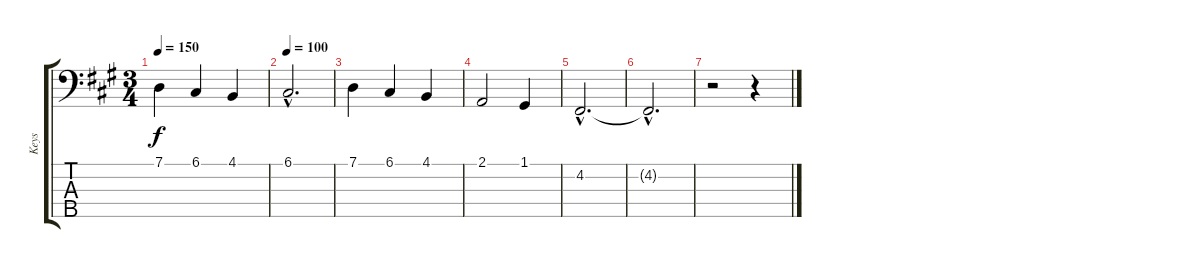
\track ("Keys" "Keys") {instrument stringensemble2}
\staff {score tabs}
\tuning (G2 D2 A1 E1 B0) {hide}
\ts (3 4)
\tempo 150
\clef f4
\ks f#minor
7.1.4{dy f} 6.1.4 4.1.4 |
\tempo 100
6.1{hac}.2{d} |
7.1.4 6.1.4 4.1.4 |
2.1.2 1.1.4 |
4.2{hac}.2{d} |
4.2{hac t}.2{d} |
r.2 r.4
